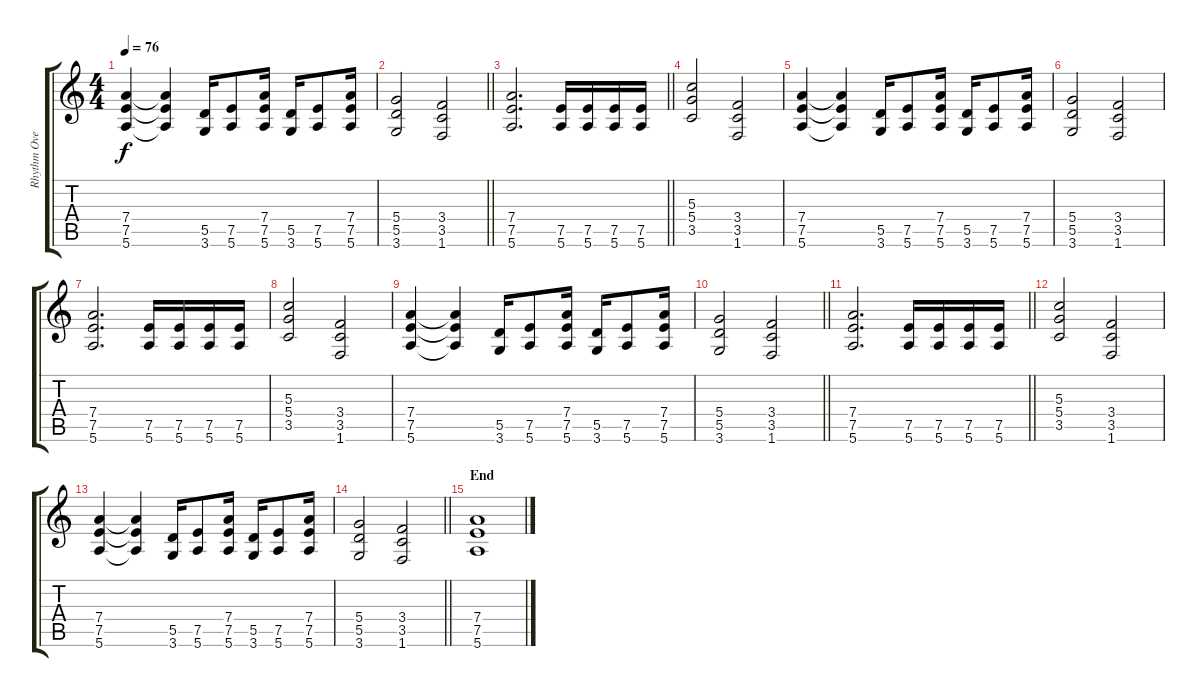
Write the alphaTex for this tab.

\track ("Rhythm Overdrive" "Rhythm Ove") {instrument overdrivenguitar}
\staff {score tabs}
\tuning (E4 B3 G3 D3 A2 E2) {hide}
\ts (4 4)
\tempo 76
\clef g2
\ks c
(7.4 7.5 5.6).4{dy f} (7.4{t} 7.5{t} 5.6{t}).4 (5.5 3.6).16 (7.5 5.6).8 (7.4 7.5 5.6).16 (5.5 3.6).16 (7.5 5.6).8 (7.4 7.5 5.6).16 |
\barLineRight lightlight
(5.4 5.5 3.6).2 (3.4 3.5 1.6).2 |
\barLineRight lightlight
(7.4 7.5 5.6).2{d} (7.5 5.6).16 (7.5 5.6).16 (7.5 5.6).16 (7.5 5.6).16 |
(5.3 5.4 3.5).2 (3.4 3.5 1.6).2 |
(7.4 7.5 5.6).4 (7.4{t} 7.5{t} 5.6{t}).4 (5.5 3.6).16 (7.5 5.6).8 (7.4 7.5 5.6).16 (5.5 3.6).16 (7.5 5.6).8 (7.4 7.5 5.6).16 |
(5.4 5.5 3.6).2 (3.4 3.5 1.6).2 |
(7.4 7.5 5.6).2{d} (7.5 5.6).16 (7.5 5.6).16 (7.5 5.6).16 (7.5 5.6).16 |
(5.3 5.4 3.5).2 (3.4 3.5 1.6).2 |
(7.4 7.5 5.6).4 (7.4{t} 7.5{t} 5.6{t}).4 (5.5 3.6).16 (7.5 5.6).8 (7.4 7.5 5.6).16 (5.5 3.6).16 (7.5 5.6).8 (7.4 7.5 5.6).16 |
\barLineRight lightlight
(5.4 5.5 3.6).2 (3.4 3.5 1.6).2 |
\barLineRight lightlight
(7.4 7.5 5.6).2{d} (7.5 5.6).16 (7.5 5.6).16 (7.5 5.6).16 (7.5 5.6).16 |
(5.3 5.4 3.5).2 (3.4 3.5 1.6).2 |
(7.4 7.5 5.6).4 (7.4{t} 7.5{t} 5.6{t}).4 (5.5 3.6).16 (7.5 5.6).8 (7.4 7.5 5.6).16 (5.5 3.6).16 (7.5 5.6).8 (7.4 7.5 5.6).16 |
\barLineRight lightlight
(5.4 5.5 3.6).2 (3.4 3.5 1.6).2 |
\section ("" "End")
(7.4 7.5 5.6).1
